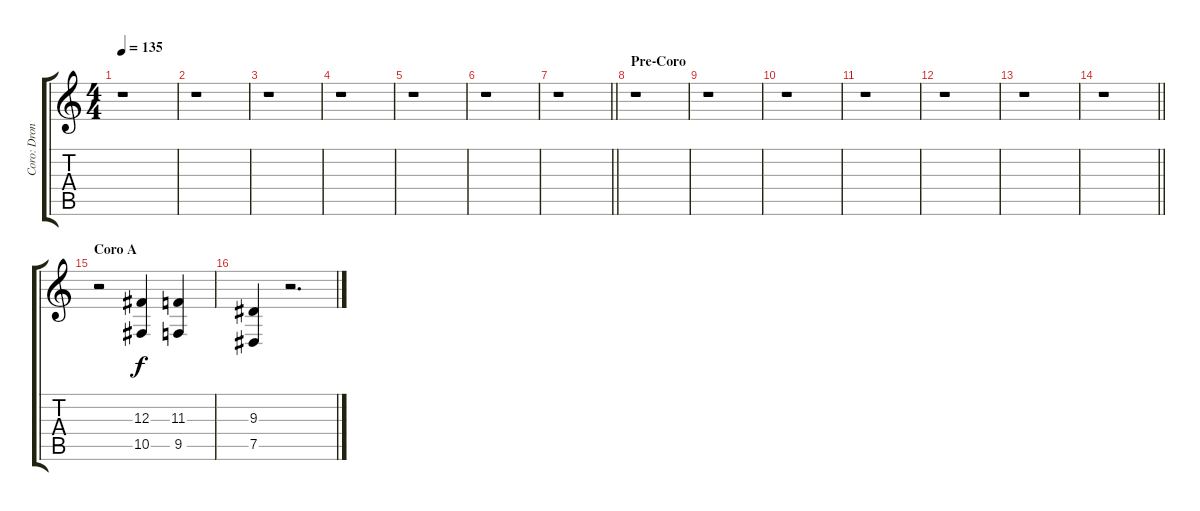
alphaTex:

\track ("Coro: Dronjak y Elmgren" "Coro: Dron") {instrument choiraahs}
\staff {score tabs}
\tuning (Eb4 Bb3 Gb3 Db3 Ab2 Eb2) {hide}
\ts (4 4)
\tempo 135
\clef g2
\ks c
r.1{dy f} |
r.1 |
r.1 |
r.1 |
r.1 |
r.1 |
\barLineRight lightlight
r.1 |
\section ("" "Pre-Coro")
r.1 |
r.1 |
r.1 |
r.1 |
r.1 |
r.1 |
\barLineRight lightlight
r.1 |
\section ("" "Coro A")
r.2 (12.3 10.5).4 (11.3 9.5).4 |
(9.3 7.5).4 r.2{d}
